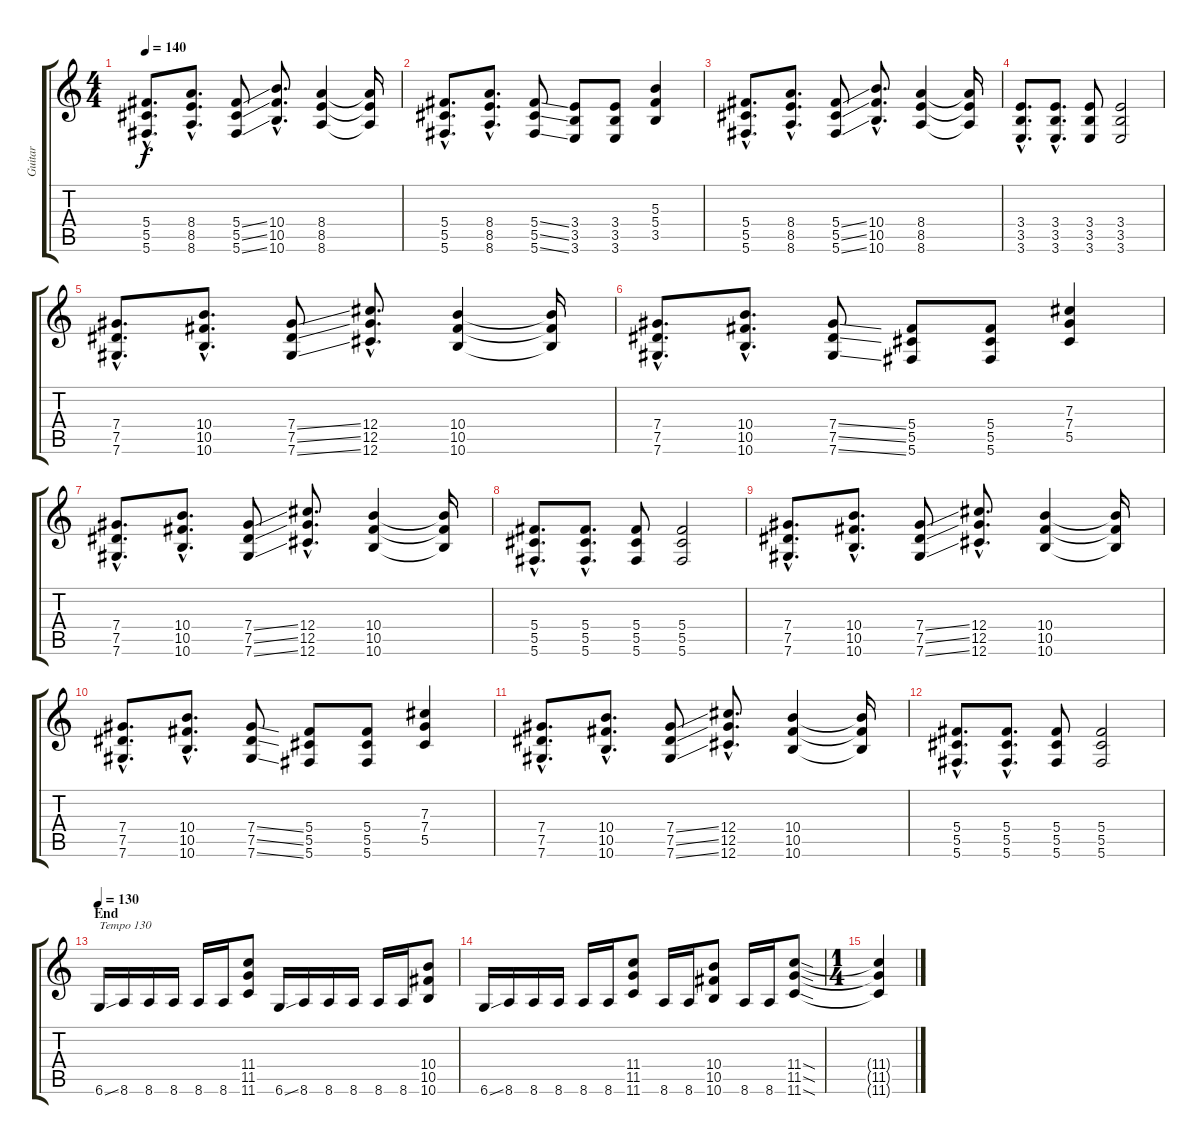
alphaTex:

\track ("Guitar" "Guitar") {instrument distortionguitar}
\staff {score tabs}
\tuning (Eb4 Bb3 Gb3 Db3 Ab2 Db2) {hide}
\ts (4 4)
\tempo 140
\clef g2
\ks c
(5.4{hac} 5.5{hac} 5.6{hac}).8{d dy f} (8.4{hac} 8.5{hac} 8.6{hac}).8{d} (5.4{ss} 5.5{ss} 5.6{ss}).8 (10.4{hac} 10.5{hac} 10.6{hac}).8{d} (8.4 8.5 8.6).4 (8.4{t} 8.5{t} 8.6{t}).16 |
(5.4{hac} 5.5{hac} 5.6{hac}).8{d} (8.4{hac} 8.5{hac} 8.6{hac}).8{d} (5.4{ss} 5.5{ss} 5.6{ss}).8 (3.4 3.5 3.6).8 (3.4 3.5 3.6).8 (5.3 5.4 3.5).4 |
(5.4{hac} 5.5{hac} 5.6{hac}).8{d} (8.4{hac} 8.5{hac} 8.6{hac}).8{d} (5.4{ss} 5.5{ss} 5.6{ss}).8 (10.4{hac} 10.5{hac} 10.6{hac}).8{d} (8.4 8.5 8.6).4 (8.4{t} 8.5{t} 8.6{t}).16 |
(3.4{hac} 3.5{hac} 3.6{hac}).8{d} (3.4{hac} 3.5{hac} 3.6{hac}).8{d} (3.4 3.5 3.6).8 (3.4 3.5 3.6).2 |
(7.4{hac} 7.5{hac} 7.6{hac}).8{d} (10.4{hac} 10.5{hac} 10.6{hac}).8{d} (7.4{ss} 7.5{ss} 7.6{ss}).8 (12.4{hac} 12.5{hac} 12.6{hac}).8{d} (10.4 10.5 10.6).4 (10.4{t} 10.5{t} 10.6{t}).16 |
(7.4{hac} 7.5{hac} 7.6{hac}).8{d} (10.4{hac} 10.5{hac} 10.6{hac}).8{d} (7.4{ss} 7.5{ss} 7.6{ss}).8 (5.4 5.5 5.6).8 (5.4 5.5 5.6).8 (7.3 7.4 5.5).4 |
(7.4{hac} 7.5{hac} 7.6{hac}).8{d} (10.4{hac} 10.5{hac} 10.6{hac}).8{d} (7.4{ss} 7.5{ss} 7.6{ss}).8 (12.4{hac} 12.5{hac} 12.6{hac}).8{d} (10.4 10.5 10.6).4 (10.4{t} 10.5{t} 10.6{t}).16 |
(5.4{hac} 5.5{hac} 5.6{hac}).8{d} (5.4{hac} 5.5{hac} 5.6{hac}).8{d} (5.4 5.5 5.6).8 (5.4 5.5 5.6).2 |
(7.4{hac} 7.5{hac} 7.6{hac}).8{d} (10.4{hac} 10.5{hac} 10.6{hac}).8{d} (7.4{ss} 7.5{ss} 7.6{ss}).8 (12.4{hac} 12.5{hac} 12.6{hac}).8{d} (10.4 10.5 10.6).4 (10.4{t} 10.5{t} 10.6{t}).16 |
(7.4{hac} 7.5{hac} 7.6{hac}).8{d} (10.4{hac} 10.5{hac} 10.6{hac}).8{d} (7.4{ss} 7.5{ss} 7.6{ss}).8 (5.4 5.5 5.6).8 (5.4 5.5 5.6).8 (7.3 7.4 5.5).4 |
(7.4{hac} 7.5{hac} 7.6{hac}).8{d} (10.4{hac} 10.5{hac} 10.6{hac}).8{d} (7.4{ss} 7.5{ss} 7.6{ss}).8 (12.4{hac} 12.5{hac} 12.6{hac}).8{d} (10.4 10.5 10.6).4 (10.4{t} 10.5{t} 10.6{t}).16 |
(5.4{hac} 5.5{hac} 5.6{hac}).8{d} (5.4{hac} 5.5{hac} 5.6{hac}).8{d} (5.4 5.5 5.6).8 (5.4 5.5 5.6).2 |
\section ("" "End")
\tempo 130
6.6{ss}.16{txt "Tempo 130"} 8.6.16 8.6.16 8.6.16 8.6.16 8.6.16 (11.4 11.5 11.6).8 6.6{ss}.16 8.6.16 8.6.16 8.6.16 8.6.16 8.6.16 (10.4 10.5 10.6).8 |
6.6{ss}.16 8.6.16 8.6.16 8.6.16 8.6.16 8.6.16 (11.4 11.5 11.6).8 8.6.16 8.6.16 (10.4 10.5 10.6).8 8.6.16 8.6.16 (11.4{sod} 11.5{sod} 11.6{sod}).8 |
\ts (1 4)
(11.4{t} 11.5{t} 11.6{t}).4
